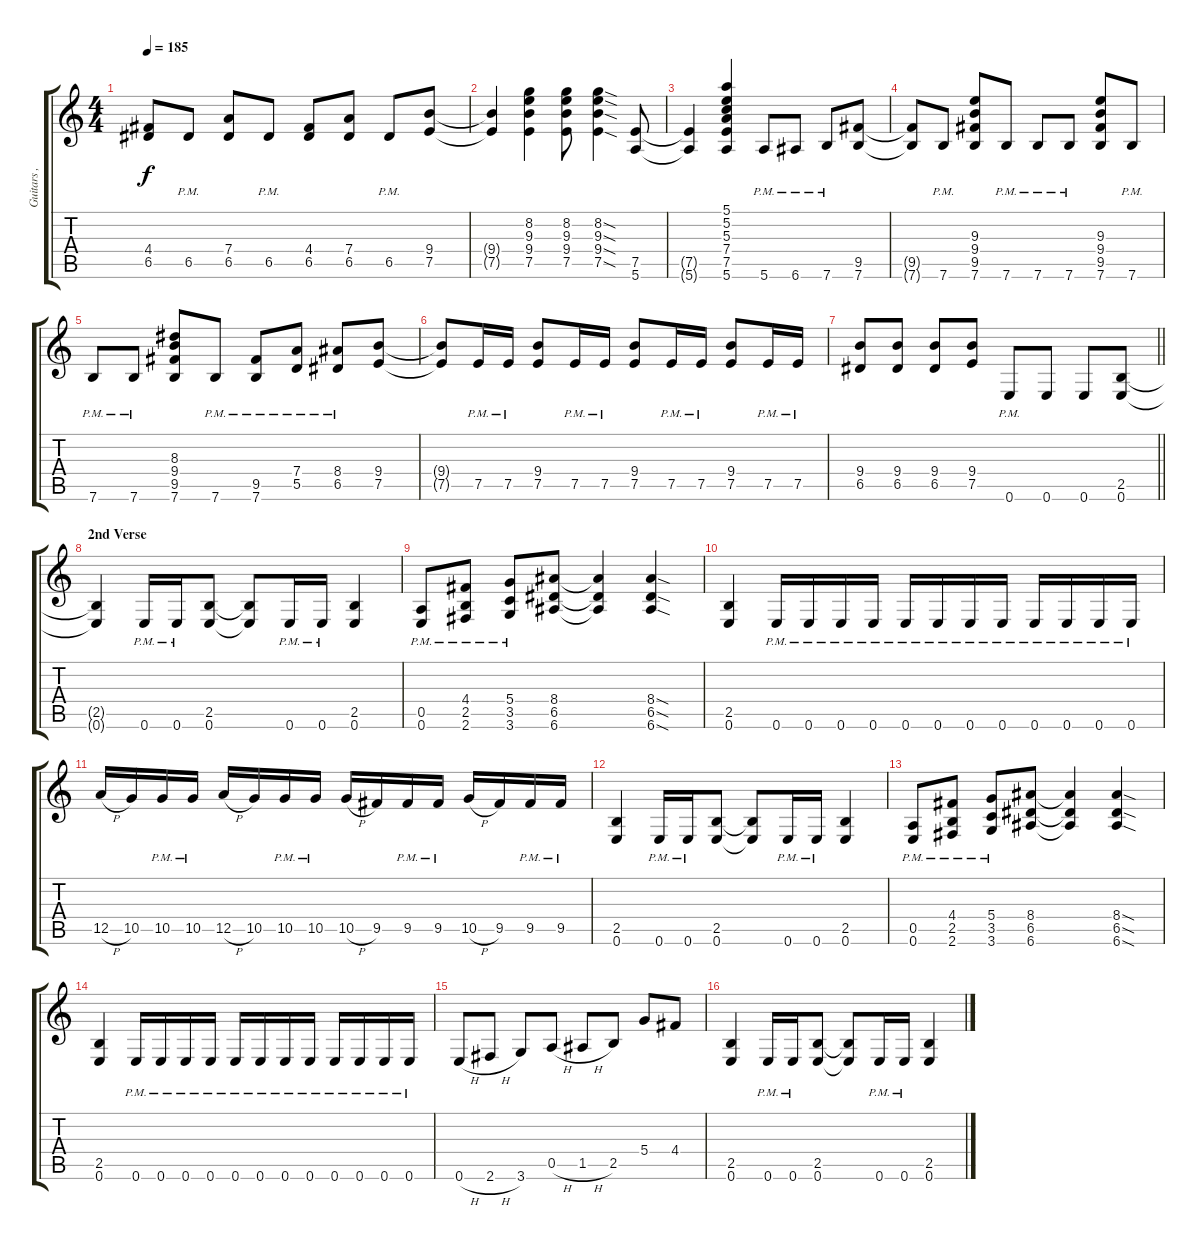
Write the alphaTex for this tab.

\track ("Guitars , Vocals - Corey Beaulieu" "Guitars , ") {instrument distortionguitar}
\staff {score tabs}
\tuning (E4 B3 G3 D3 A2 E2) {hide}
\ts (4 4)
\tempo 185
\clef g2
\ks c
(4.4{t} 6.5{t}).8{dy f} 6.5{pm}.8 (7.4 6.5).8 6.5{pm}.8 (4.4 6.5).8 (7.4 6.5).8 6.5{pm}.8 (9.4 7.5).8 |
(9.4{t} 7.5{t}).4 (8.2 9.3 9.4 7.5).4 (8.2 9.3 9.4 7.5).8 (8.2{sod} 9.3{sod} 9.4{sod} 7.5{sod}).4 (7.5 5.6).8 |
(7.5{t} 5.6{t}).4 (5.1 5.2 5.3 7.4 7.5 5.6).4 5.6{pm}.8 6.6{pm}.8 7.6{pm}.8 (9.5 7.6).8 |
(9.5{t} 7.6{t}).8 7.6{pm}.8 (9.3 9.4 9.5 7.6).8 7.6{pm}.8 7.6{pm}.8 7.6{pm}.8 (9.3 9.4 9.5 7.6).8 7.6{pm}.8 |
7.6{pm}.8 7.6{pm}.8 (8.3 9.4 9.5 7.6).8 7.6{pm}.8 (9.5{pm} 7.6{pm}).8 (7.4{pm} 5.5{pm}).8 (8.4{pm} 6.5{pm}).8 (9.4 7.5).8 |
(9.4{t} 7.5{t}).8 7.5{pm}.16 7.5{pm}.16 (9.4 7.5).8 7.5{pm}.16 7.5{pm}.16 (9.4 7.5).8 7.5{pm}.16 7.5{pm}.16 (9.4 7.5).8 7.5{pm}.16 7.5{pm}.16 |
\barLineRight lightlight
(9.4 6.5).8 (9.4 6.5).8 (9.4 6.5).8 (9.4 7.5).8 0.6{pm}.8 0.6.8 0.6.8 (2.5 0.6).8 |
\section ("" "2nd Verse")
(2.5{t} 0.6{t}).4 0.6{pm}.16 0.6{pm}.16 (2.5 0.6).8 (2.5{t} 0.6{t}).8 0.6{pm}.16 0.6{pm}.16 (2.5 0.6).4 |
(0.5{pm} 0.6{pm}).8 (4.4{pm} 2.5{pm} 2.6{pm}).8 (5.4{pm} 3.5{pm} 3.6{pm}).8 (8.4 6.5 6.6).8 (8.4{t} 6.5{t} 6.6{t}).4 (8.4{sod} 6.5{sod} 6.6{sod}).4 |
(2.5 0.6).4 0.6{pm}.16 0.6{pm}.16 0.6{pm}.16 0.6{pm}.16 0.6{pm}.16 0.6{pm}.16 0.6{pm}.16 0.6{pm}.16 0.6{pm}.16 0.6{pm}.16 0.6{pm}.16 0.6{pm}.16 |
12.5{h}.16 10.5.16 10.5{pm}.16 10.5{pm}.16 12.5{h}.16 10.5.16 10.5{pm}.16 10.5{pm}.16 10.5{h}.16 9.5.16 9.5{pm}.16 9.5{pm}.16 10.5{h}.16 9.5.16 9.5{pm}.16 9.5{pm}.16 |
(2.5 0.6).4 0.6{pm}.16 0.6{pm}.16 (2.5 0.6).8 (2.5{t} 0.6{t}).8 0.6{pm}.16 0.6{pm}.16 (2.5 0.6).4 |
(0.5{pm} 0.6{pm}).8 (4.4{pm} 2.5{pm} 2.6{pm}).8 (5.4{pm} 3.5{pm} 3.6{pm}).8 (8.4 6.5 6.6).8 (8.4{t} 6.5{t} 6.6{t}).4 (8.4{sod} 6.5{sod} 6.6{sod}).4 |
(2.5 0.6).4 0.6{pm}.16 0.6{pm}.16 0.6{pm}.16 0.6{pm}.16 0.6{pm}.16 0.6{pm}.16 0.6{pm}.16 0.6{pm}.16 0.6{pm}.16 0.6{pm}.16 0.6{pm}.16 0.6{pm}.16 |
0.6{h}.8 2.6{h}.8 3.6.8 0.5{h}.8 1.5{h}.8 2.5.8 5.4.8 4.4.8 |
(2.5 0.6).4 0.6{pm}.16 0.6{pm}.16 (2.5 0.6).8 (2.5{t} 0.6{t}).8 0.6{pm}.16 0.6{pm}.16 (2.5 0.6).4
